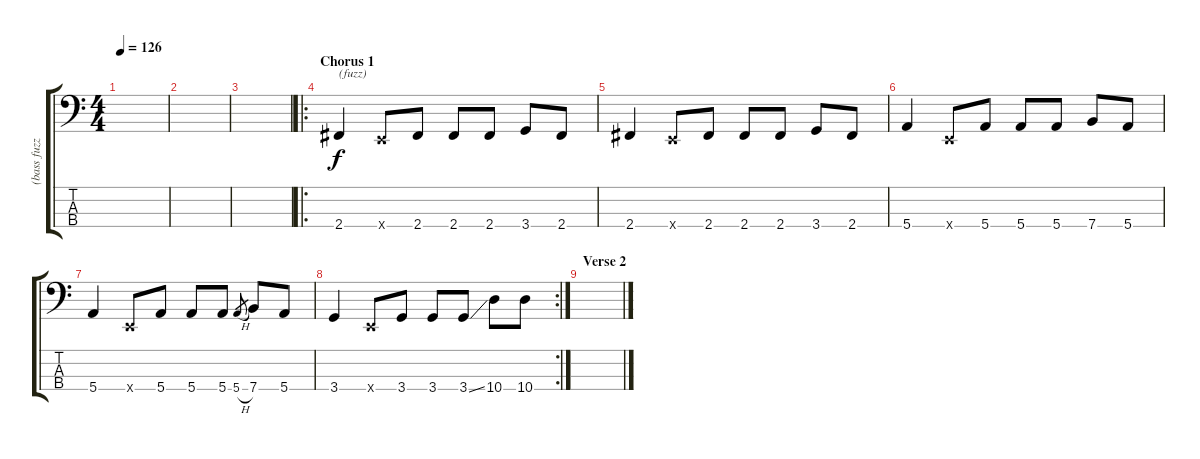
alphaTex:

\track ("(bass fuzz fx)" "(bass fuzz") {instrument overdrivenguitar}
\staff {score tabs}
\tuning (G2 D2 A1 E1) {hide}
\ts (4 4)
\tempo 126
\clef f4
\ks c
|
|
|
\ro
\section ("" "Chorus 1")
2.4.4{txt "(fuzz)"} 0.4{x}.8 2.4.8 2.4.8 2.4.8 3.4.8 2.4.8 |
2.4.4 0.4{x}.8 2.4.8 2.4.8 2.4.8 3.4.8 2.4.8 |
5.4.4 0.4{x}.8 5.4.8 5.4.8 5.4.8 7.4.8 5.4.8 |
5.4.4 0.4{x}.8 5.4.8 5.4.8 5.4.8 5.4{h}.8{gr} 7.4.8 5.4.8 |
\rc 2
3.4.4 0.4{x}.8 3.4.8 3.4.8 3.4{ss}.8 10.4.8 10.4.8 |
\section ("" "Verse 2")
